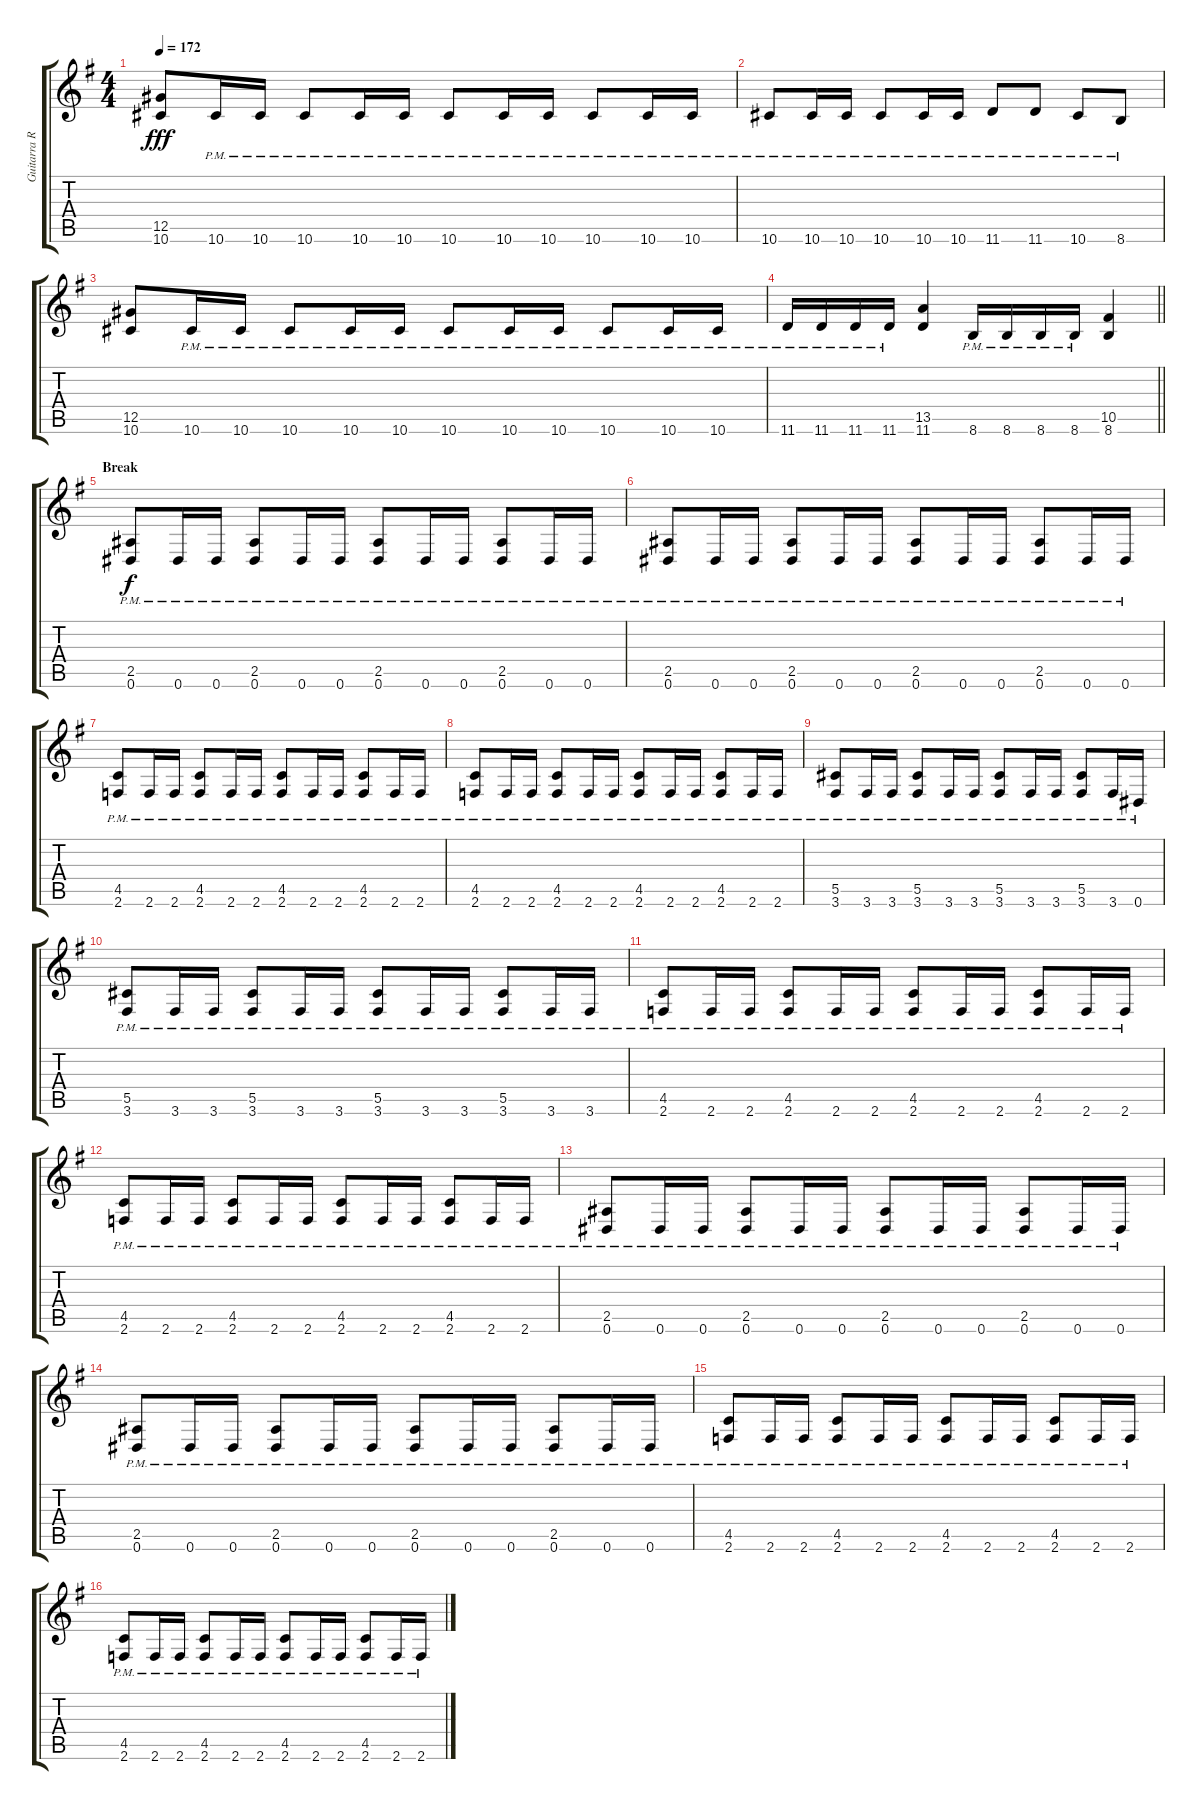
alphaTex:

\track ("Guitarra Rítmica" "Guitarra R") {instrument distortionguitar}
\staff {score tabs}
\tuning (Eb4 Bb3 Gb3 Db3 Ab2 Eb2) {hide}
\ts (4 4)
\tempo 172
\clef g2
\ks eminor
(12.5 10.6).8{dy fff} 10.6{pm}.16 10.6{pm}.16 10.6{pm}.8 10.6{pm}.16 10.6{pm}.16 10.6{pm}.8 10.6{pm}.16 10.6{pm}.16 10.6{pm}.8 10.6{pm}.16 10.6{pm}.16 |
10.6{pm}.8 10.6{pm}.16 10.6{pm}.16 10.6{pm}.8 10.6{pm}.16 10.6{pm}.16 11.6{pm}.8 11.6{pm}.8 10.6{pm}.8 8.6{pm}.8 |
(12.5 10.6).8 10.6{pm}.16 10.6{pm}.16 10.6{pm}.8 10.6{pm}.16 10.6{pm}.16 10.6{pm}.8 10.6{pm}.16 10.6{pm}.16 10.6{pm}.8 10.6{pm}.16 10.6{pm}.16 |
\barLineRight lightlight
11.6{pm}.16 11.6{pm}.16 11.6{pm}.16 11.6{pm}.16 (13.5 11.6).4 8.6{pm}.16 8.6{pm}.16 8.6{pm}.16 8.6{pm}.16 (10.5 8.6).4 |
\section ("" "Break")
(2.5 0.6{pm}).8{dy f} 0.6{pm}.16 0.6{pm}.16 (2.5 0.6{pm}).8 0.6{pm}.16 0.6{pm}.16 (2.5 0.6{pm}).8 0.6{pm}.16 0.6{pm}.16 (2.5 0.6{pm}).8 0.6{pm}.16 0.6{pm}.16 |
(2.5 0.6{pm}).8 0.6{pm}.16 0.6{pm}.16 (2.5 0.6{pm}).8 0.6{pm}.16 0.6{pm}.16 (2.5 0.6{pm}).8 0.6{pm}.16 0.6{pm}.16 (2.5 0.6{pm}).8 0.6{pm}.16 0.6{pm}.16 |
(4.5 2.6{pm}).8 2.6{pm}.16 2.6{pm}.16 (4.5 2.6{pm}).8 2.6{pm}.16 2.6{pm}.16 (4.5 2.6{pm}).8 2.6{pm}.16 2.6{pm}.16 (4.5 2.6{pm}).8 2.6{pm}.16 2.6{pm}.16 |
(4.5 2.6{pm}).8 2.6{pm}.16 2.6{pm}.16 (4.5 2.6{pm}).8 2.6{pm}.16 2.6{pm}.16 (4.5 2.6{pm}).8 2.6{pm}.16 2.6{pm}.16 (4.5 2.6{pm}).8 2.6{pm}.16 2.6{pm}.16 |
(5.5 3.6{pm}).8 3.6{pm}.16 3.6{pm}.16 (5.5 3.6{pm}).8 3.6{pm}.16 3.6{pm}.16 (5.5 3.6{pm}).8 3.6{pm}.16 3.6{pm}.16 (5.5 3.6{pm}).8 3.6{pm}.16 0.6{pm}.16 |
(5.5 3.6{pm}).8 3.6{pm}.16 3.6{pm}.16 (5.5 3.6{pm}).8 3.6{pm}.16 3.6{pm}.16 (5.5 3.6{pm}).8 3.6{pm}.16 3.6{pm}.16 (5.5 3.6{pm}).8 3.6{pm}.16 3.6{pm}.16 |
(4.5 2.6{pm}).8 2.6{pm}.16 2.6{pm}.16 (4.5 2.6{pm}).8 2.6{pm}.16 2.6{pm}.16 (4.5 2.6{pm}).8 2.6{pm}.16 2.6{pm}.16 (4.5 2.6{pm}).8 2.6{pm}.16 2.6{pm}.16 |
(4.5 2.6{pm}).8 2.6{pm}.16 2.6{pm}.16 (4.5 2.6{pm}).8 2.6{pm}.16 2.6{pm}.16 (4.5 2.6{pm}).8 2.6{pm}.16 2.6{pm}.16 (4.5 2.6{pm}).8 2.6{pm}.16 2.6{pm}.16 |
(2.5 0.6{pm}).8 0.6{pm}.16 0.6{pm}.16 (2.5 0.6{pm}).8 0.6{pm}.16 0.6{pm}.16 (2.5 0.6{pm}).8 0.6{pm}.16 0.6{pm}.16 (2.5 0.6{pm}).8 0.6{pm}.16 0.6{pm}.16 |
(2.5 0.6{pm}).8 0.6{pm}.16 0.6{pm}.16 (2.5 0.6{pm}).8 0.6{pm}.16 0.6{pm}.16 (2.5 0.6{pm}).8 0.6{pm}.16 0.6{pm}.16 (2.5 0.6{pm}).8 0.6{pm}.16 0.6{pm}.16 |
(4.5 2.6{pm}).8 2.6{pm}.16 2.6{pm}.16 (4.5 2.6{pm}).8 2.6{pm}.16 2.6{pm}.16 (4.5 2.6{pm}).8 2.6{pm}.16 2.6{pm}.16 (4.5 2.6{pm}).8 2.6{pm}.16 2.6{pm}.16 |
(4.5 2.6{pm}).8 2.6{pm}.16 2.6{pm}.16 (4.5 2.6{pm}).8 2.6{pm}.16 2.6{pm}.16 (4.5 2.6{pm}).8 2.6{pm}.16 2.6{pm}.16 (4.5 2.6{pm}).8 2.6{pm}.16 2.6{pm}.16
